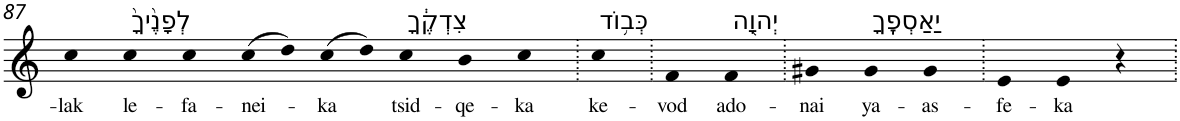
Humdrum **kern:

**kern	**text
*part1	*part1
*staff1	*staff1
*I"Piano	*
*I'Pno	*
!!LO:PB:g=z
*clefG2	*
*k[]	*
=87	=87
!	!LO:LY:b
4cc	-lak
!LO:TX:a:t=לְפָנֶ֙יךָ֙	!
!	!LO:LY:b
4cc	le-
!	!LO:LY:b
4cc	-fa-
!	!LO:LY:b
(8cc	-nei-
8dd)	.
!	!LO:LY:b
(8cc	-ka
8dd)	.
!LO:TX:a:t=צִדְקֶ֔ךָ	!
!	!LO:LY:b
4cc	tsid-
!	!LO:LY:b
4b	-qe-
!	!LO:LY:b
4cc	-ka
=88.	=88.
!LO:TX:a:t=כְּב֥וֹד	!
!	!LO:LY:b
4cc	ke-
=89.	=89.
!	!LO:LY:b
4f	-vod
!LO:TX:a:t=יְהוָ֖ה	!
!	!LO:LY:b
4f	ado-
=90.	=90.
!	!LO:LY:b
4g#X	-nai
!LO:TX:a:t=יַאַסְפֶֽךָ	!
!	!LO:LY:b
4g#	ya-
!	!LO:LY:b
4g#	-as-
=91.	=91.
!	!LO:LY:b
4e	-fe-
!	!LO:LY:b
4e	-ka
4r	.
=.	=.
*-	*-
